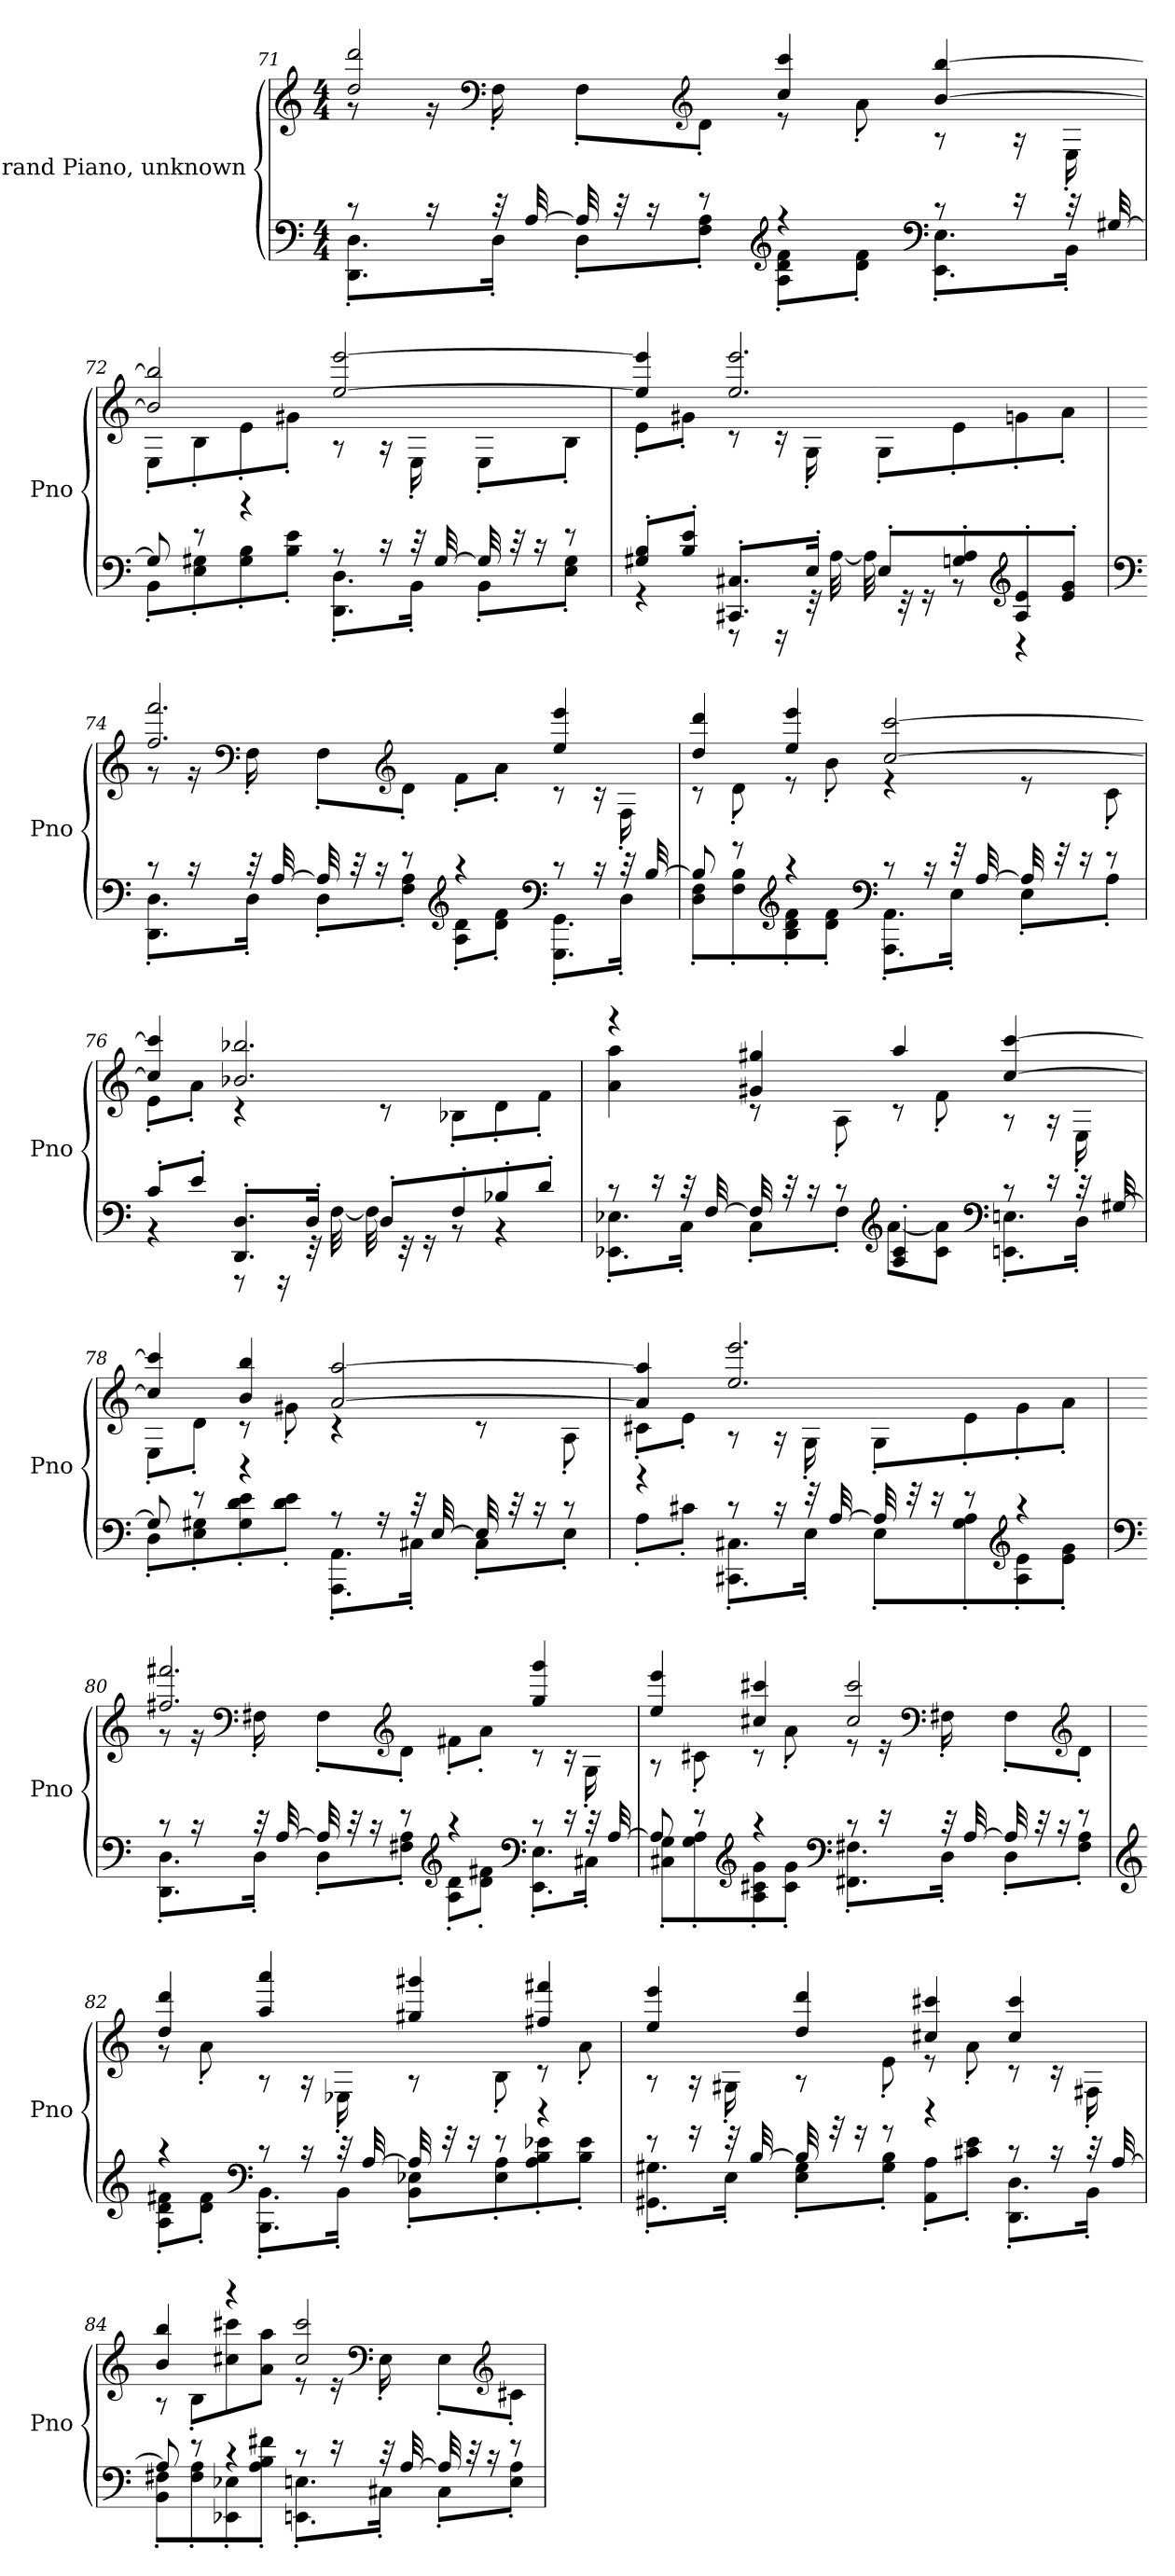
**kern	**kern
*part1	*part1
*staff2	*staff1
*I"Grand Piano, unknown	*
*I'Pno	*
!!LO:LB:g=z
*clefF4	*clefG2
*k[]	*k[]
*M4/4	*M4/4
=71	=71
*^	*^
8r	8.DD\' 8.D\'L	2dd/ 2ddd/	8r
16r	.	.	16r
*	*	*clefF4	*
32r	16D'\Jk	.	16F'\
[32A/	.	.	.
32A/]	8D'\L	.	8F'\L
32r	.	.	.
16r	.	.	.
*	*	*clefG2	*
8r	8F\' 8A\'J	.	8d'\J
*clefG2	*	*	*
4r	8A\' 8d\' 8f\'L	4cc/ 4ccc/	8r
.	8d\' 8f\'J	.	8a'\
*clefF4	*	*	*
8r	8.EE\' 8.E\'L	[4b/ [4bb/	8r
16r	.	.	16r
32r	16BB'\Jk	.	16E'\
[32G#X/	.	.	.
=72	=72	=72	=72
8G#/]	8BB'\L	2b/] 2bb/]	8E'\L
8r	8E\' 8G#X\'	.	8B'\
4r	8G#\' 8B\'	.	8e'\
.	8B\' 8e\'J	.	8g#X'\J
8r	8.DD\' 8.D\'L	[2ee/ [2eee/	8r
16r	.	.	16r
32r	16BB'\Jk	.	16E'\
[32G#/	.	.	.
32G#/]	8BB'\L	.	8E'\L
32r	.	.	.
16r	.	.	.
8r	8E\' 8G#\'J	.	8B'\J
!!LO:LB:g=z	!!
=73	=73	=73	=73
8G#X/' 8B/'L	4r	4ee/] 4eee/]	8e'\L
8B/' 8e/'J	.	.	8g#X'\J
8.CC#X/' 8.C#X/'L	8r	2.ee/ 2.eee/	8r
.	16r	.	16r
16E'/Jk	32r	.	16G'\
.	[32A\	.	.
8E'/L	32A\]	.	8G'\L
.	32r	.	.
.	16r	.	.
8Gn/' 8A/'	8r	.	8e'\
*clefG2	*	*	*
8A/' 8e/'	4r	.	8gn'\
8e/' 8g/'J	.	.	8a'\J
=74	=74	=74	=74
*clefF4	*	*	*
8r	8.DD\' 8.D\'L	2.ff/ 2.fff/	8r
16r	.	.	16r
*	*	*clefF4	*
32r	16D'\Jk	.	16F'\
[32A/	.	.	.
32A/]	8D'\L	.	8F'\L
32r	.	.	.
16r	.	.	.
*	*	*clefG2	*
8r	8F\' 8A\'J	.	8d'\J
*clefG2	*	*	*
4r	8A\' 8d\'L	.	8f'\L
.	8d\' 8f\'J	.	8a'\J
*clefF4	*	*	*
8r	8.GGG\' 8.GG\'L	4ee/ 4eee/	8r
16r	.	.	16r
32r	16D'\Jk	.	16F'\
[32B/	.	.	.
!!LO:LB:g=z	!!
=75	=75	=75	=75
8B/]	8D\' 8F\'L	4dd/ 4ddd/	8r
8r	8F\' 8B\'	.	8d'\
*clefG2	*	*	*
4r	8B\' 8d\' 8f\'	4ee/ 4eee/	8r
.	8d\' 8f\'J	.	8b'\
*clefF4	*	*	*
8r	8.AAA\' 8.AA\'L	[2cc/ [2ccc/	4r
16r	.	.	.
32r	16E'\Jk	.	.
[32A/	.	.	.
32A/]	8E'\L	.	8r
32r	.	.	.
16r	.	.	.
8r	8A'\J	.	8c'\
=76	=76	=76	=76
8c'/L	4r	4cc/] 4ccc/]	8e'\L
8e'/J	.	.	8a'\J
8.DD/' 8.D/'L	8r	2.b-X/ 2.bb-X/	4r
.	16r	.	.
16D'/Jk	32r	.	.
.	[32F\	.	.
8D'/L	32F\]	.	8r
.	32r	.	.
.	16r	.	.
8F'/	8r	.	8B-X'\L
8B-X'/	4r	.	8d'\
8d'/J	.	.	8f'\J
!!LO:LB:g=z	!!
=77	=77	=77	=77
8r	8.EE-X\' 8.E-X\'L	4r	4a\ 4aa\
16r	.	.	.
32r	16C'\Jk	.	.
[32F/	.	.	.
32F/]	8C'\L	4g#X/ 4gg#X/	8r
32r	.	.	.
16r	.	.	.
8r	8F'\J	.	8A'\
*clefG2	*	*	*
4A/' 4c/'	[8a\L	4aa/	8r
.	8c\ 8a\]J	.	8f'\
*clefF4	*	*	*
8r	8.EEn\' 8.En\'L	[4cc/ [4ccc/	8r
16r	.	.	16r
32r	16D'\Jk	.	16E'\
[32G#X/	.	.	.
=78	=78	=78	=78
8G#/]	8D'\L	4cc/] 4ccc/]	8E'\L
8r	8E\' 8G#X\'	.	8d'\J
4r	8G#\' 8d\' 8e\'	4b/ 4bb/	8r
.	8d\' 8e\'J	.	8g#X'\
8r	8.AAA\' 8.AA\'L	[2a/ [2aa/	4r
16r	.	.	.
32r	16C#X'\Jk	.	.
[32E/	.	.	.
32E/]	8C#'\L	.	8r
32r	.	.	.
16r	.	.	.
8r	8E'\J	.	8A'\
!!LO:PB:g=z	!!
=79	=79	=79	=79
4r	8A'\L	4a/] 4aa/]	8c#X'\L
.	8c#X'\J	.	8e'\J
8r	8.CC#X\' 8.C#X\'L	2.ee/ 2.eee/	8r
16r	.	.	16r
32r	16E'\Jk	.	16G'\
[32A/	.	.	.
32A/]	8E'\L	.	8G'\L
32r	.	.	.
16r	.	.	.
8r	8G\' 8A\'	.	8e'\
*clefG2	*	*	*
4r	8A\' 8e\'	.	8g'\
.	8e\' 8g\'J	.	8a'\J
=80	=80	=80	=80
*clefF4	*	*	*
8r	8.DD\' 8.D\'L	2.ff#X/ 2.fff#X/	8r
16r	.	.	16r
*	*	*clefF4	*
32r	16D'\Jk	.	16F#X'\
[32A/	.	.	.
32A/]	8D'\L	.	8F#'\L
32r	.	.	.
16r	.	.	.
*	*	*clefG2	*
8r	8F#X\' 8A\'J	.	8d'\J
*clefG2	*	*	*
4r	8A\' 8d\'L	.	8f#X'\L
.	8d\' 8f#X\'J	.	8a'\J
*clefF4	*	*	*
8r	8.EE\' 8.E\'L	4gg/ 4ggg/	8r
16r	.	.	16r
32r	16C#X'\Jk	.	16G'\
[32A/	.	.	.
!!LO:LB:g=z	!!
=81	=81	=81	=81
8A/]	8C#X\' 8G\'L	4ee/ 4eee/	8r
8r	8G\' 8A\'	.	8c#X'\
*clefG2	*	*	*
4r	8A\' 8c#X\' 8g\'	4cc#X/ 4ccc#X/	8r
.	8c#\' 8g\'J	.	8a'\
*clefF4	*	*	*
8r	8.FF#X\' 8.F#X\'L	2cc#/ 2ccc#/	8r
16r	.	.	16r
*	*	*clefF4	*
32r	16D'\Jk	.	16F#X'\
[32A/	.	.	.
32A/]	8D'\L	.	8F#'\L
32r	.	.	.
16r	.	.	.
*	*	*clefG2	*
8r	8F#\' 8A\'J	.	8d'\J
=82	=82	=82	=82
*clefG2	*	*	*
4r	8A\' 8d\' 8f#X\'L	4dd/ 4ddd/	8r
.	8d\' 8f#\'J	.	8a'\
*clefF4	*	*	*
8r	8.BBB\' 8.BB\'L	4aa/ 4aaa/	8r
16r	.	.	16r
32r	16BB'\Jk	.	16E-X'\
[32A/	.	.	.
32A/]	8BB\' 8E-X\'L	4gg#X/ 4ggg#X/	8r
32r	.	.	.
16r	.	.	.
8r	8E-\' 8A\'	.	8B'\
4r	8A\' 8B\' 8e-X\'	4ff#X/ 4fff#X/	8r
.	8B\' 8e-\'J	.	8a'\
!!LO:LB:g=z	!!
=83	=83	=83	=83
8r	8.GG#X\' 8.G#X\'L	4ee/ 4eee/	8r
16r	.	.	16r
32r	16E'\Jk	.	16G#X'\
[32B/	.	.	.
32B/]	8E\' 8G#\'L	4dd/ 4ddd/	8r
32r	.	.	.
16r	.	.	.
8r	8G#\' 8B\'J	.	8e'\
4r	8AA\' 8A\'L	4cc#X/ 4ccc#X/	8r
.	8c#X\' 8e\'J	.	8a'\
8r	8.DD\' 8.D\'L	4cc#/ 4ccc#/	8r
16r	.	.	16r
32r	16BB'\Jk	.	16F#X'\
[32A/	.	.	.
=84	=84	=84	=84
8A/]	8BB\' 8F#X\'L	4b/ 4bb/	8r
8r	8F#\' 8A\'	.	8B'\L
4r	8EE-X\' 8E-X\'	4r	8cc#X\ 8ccc#X\
.	8A\' 8B\' 8f#X\'J	.	8a\ 8aa\J
8r	8.EEn\' 8.En\'L	2cc#/ 2ccc#/	8r
16r	.	.	16r
*	*	*clefF4	*
32r	16C#X'\Jk	.	16E'\
[32A/	.	.	.
32A/]	8C#'\L	.	8E'\L
32r	.	.	.
16r	.	.	.
*	*	*clefG2	*
8r	8E\' 8A\'J	.	8c#X'\J
*v	*v	*	*
*	*v	*v
=	=
*-	*-
